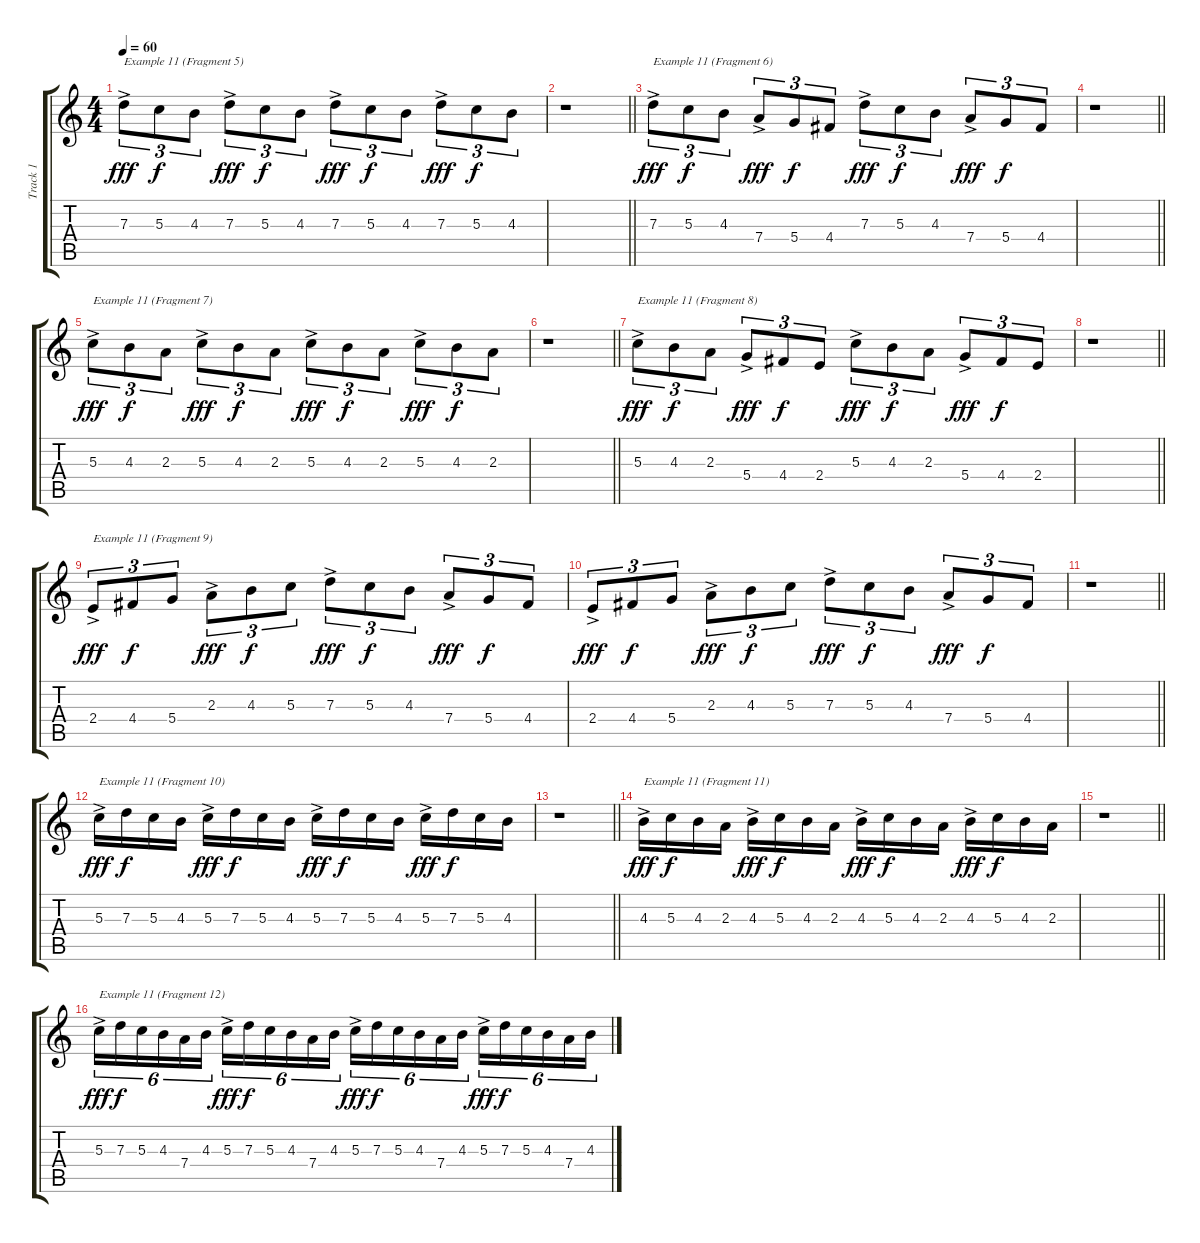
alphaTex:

\track ("Track 1" "Track 1") {instrument distortionguitar}
\staff {score tabs}
\tuning (E4 B3 G3 D3 A2 E2) {hide}
\ts (4 4)
\tempo 60
\clef g2
\ks c
7.3{ac}.8{tu (3 2) txt "Example 11 (Fragment 5)" dy fff} 5.3.8{tu (3 2) dy f} 4.3.8{tu (3 2)} 7.3{ac}.8{tu (3 2) dy fff} 5.3.8{tu (3 2) dy f} 4.3.8{tu (3 2)} 7.3{ac}.8{tu (3 2) dy fff} 5.3.8{tu (3 2) dy f} 4.3.8{tu (3 2)} 7.3{ac}.8{tu (3 2) dy fff} 5.3.8{tu (3 2) dy f} 4.3.8{tu (3 2)} |
\barLineRight lightlight
r.1 |
7.3{ac}.8{tu (3 2) txt "Example 11 (Fragment 6)" dy fff} 5.3.8{tu (3 2) dy f} 4.3.8{tu (3 2)} 7.4{ac}.8{tu (3 2) dy fff} 5.4.8{tu (3 2) dy f} 4.4.8{tu (3 2)} 7.3{ac}.8{tu (3 2) dy fff} 5.3.8{tu (3 2) dy f} 4.3.8{tu (3 2)} 7.4{ac}.8{tu (3 2) dy fff} 5.4.8{tu (3 2) dy f} 4.4.8{tu (3 2)} |
\barLineRight lightlight
r.1 |
5.3{ac}.8{tu (3 2) txt "Example 11 (Fragment 7)" dy fff} 4.3.8{tu (3 2) dy f} 2.3.8{tu (3 2)} 5.3{ac}.8{tu (3 2) dy fff} 4.3.8{tu (3 2) dy f} 2.3.8{tu (3 2)} 5.3{ac}.8{tu (3 2) dy fff} 4.3.8{tu (3 2) dy f} 2.3.8{tu (3 2)} 5.3{ac}.8{tu (3 2) dy fff} 4.3.8{tu (3 2) dy f} 2.3.8{tu (3 2)} |
\barLineRight lightlight
r.1 |
5.3{ac}.8{tu (3 2) txt "Example 11 (Fragment 8)" dy fff} 4.3.8{tu (3 2) dy f} 2.3.8{tu (3 2)} 5.4{ac}.8{tu (3 2) dy fff} 4.4.8{tu (3 2) dy f} 2.4.8{tu (3 2)} 5.3{ac}.8{tu (3 2) dy fff} 4.3.8{tu (3 2) dy f} 2.3.8{tu (3 2)} 5.4{ac}.8{tu (3 2) dy fff} 4.4.8{tu (3 2) dy f} 2.4.8{tu (3 2)} |
\barLineRight lightlight
r.1 |
2.4{ac}.8{tu (3 2) txt "Example 11 (Fragment 9)" dy fff} 4.4.8{tu (3 2) dy f} 5.4.8{tu (3 2)} 2.3{ac}.8{tu (3 2) dy fff} 4.3.8{tu (3 2) dy f} 5.3.8{tu (3 2)} 7.3{ac}.8{tu (3 2) dy fff} 5.3.8{tu (3 2) dy f} 4.3.8{tu (3 2)} 7.4{ac}.8{tu (3 2) dy fff} 5.4.8{tu (3 2) dy f} 4.4.8{tu (3 2)} |
2.4{ac}.8{tu (3 2) txt " " dy fff} 4.4.8{tu (3 2) dy f} 5.4.8{tu (3 2)} 2.3{ac}.8{tu (3 2) dy fff} 4.3.8{tu (3 2) dy f} 5.3.8{tu (3 2)} 7.3{ac}.8{tu (3 2) dy fff} 5.3.8{tu (3 2) dy f} 4.3.8{tu (3 2)} 7.4{ac}.8{tu (3 2) dy fff} 5.4.8{tu (3 2) dy f} 4.4.8{tu (3 2)} |
\barLineRight lightlight
r.1 |
5.3{ac}.16{txt "Example 11 (Fragment 10)" dy fff} 7.3.16{dy f} 5.3.16 4.3.16 5.3{ac}.16{dy fff} 7.3.16{dy f} 5.3.16 4.3.16 5.3{ac}.16{dy fff} 7.3.16{dy f} 5.3.16 4.3.16 5.3{ac}.16{dy fff} 7.3.16{dy f} 5.3.16 4.3.16 |
\barLineRight lightlight
r.1 |
4.3{ac}.16{txt "Example 11 (Fragment 11)" dy fff} 5.3.16{dy f} 4.3.16 2.3.16 4.3{ac}.16{dy fff} 5.3.16{dy f} 4.3.16 2.3.16 4.3{ac}.16{dy fff} 5.3.16{dy f} 4.3.16 2.3.16 4.3{ac}.16{dy fff} 5.3.16{dy f} 4.3.16 2.3.16 |
\barLineRight lightlight
r.1 |
5.3{ac}.16{tu (6 4) txt "Example 11 (Fragment 12)" dy fff} 7.3.16{tu (6 4) dy f} 5.3.16{tu (6 4)} 4.3.16{tu (6 4)} 7.4.16{tu (6 4)} 4.3.16{tu (6 4)} 5.3{ac}.16{tu (6 4) dy fff} 7.3.16{tu (6 4) dy f} 5.3.16{tu (6 4)} 4.3.16{tu (6 4)} 7.4.16{tu (6 4)} 4.3.16{tu (6 4)} 5.3{ac}.16{tu (6 4) dy fff} 7.3.16{tu (6 4) dy f} 5.3.16{tu (6 4)} 4.3.16{tu (6 4)} 7.4.16{tu (6 4)} 4.3.16{tu (6 4)} 5.3{ac}.16{tu (6 4) dy fff} 7.3.16{tu (6 4) dy f} 5.3.16{tu (6 4)} 4.3.16{tu (6 4)} 7.4.16{tu (6 4)} 4.3.16{tu (6 4)}
